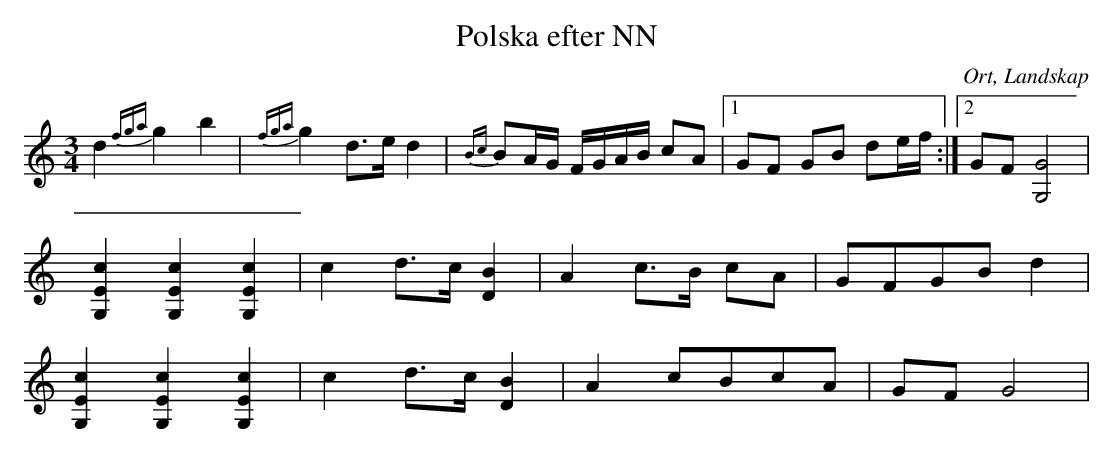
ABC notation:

X:1
T:Polska efter NN
O:Ort, Landskap
M:3/4
L:1/8
K:C
d2 {fga}g2 b2 |{fga}g2 d>e d2|{Bc}BA/G/ F/G/A/B/ cA|1 GF GB de/f/ :|2 GF[G,4G4]|
[G,2E2c2] [G,2E2c2] [G,2E2c2]|c2 d>c [D2B2]|A2 c>B cA|GFGB d2|
[G,2E2c2] [G,2E2c2] [G,2E2c2]|c2 d>c [D2B2]|A2 cBcA|GF G4|
